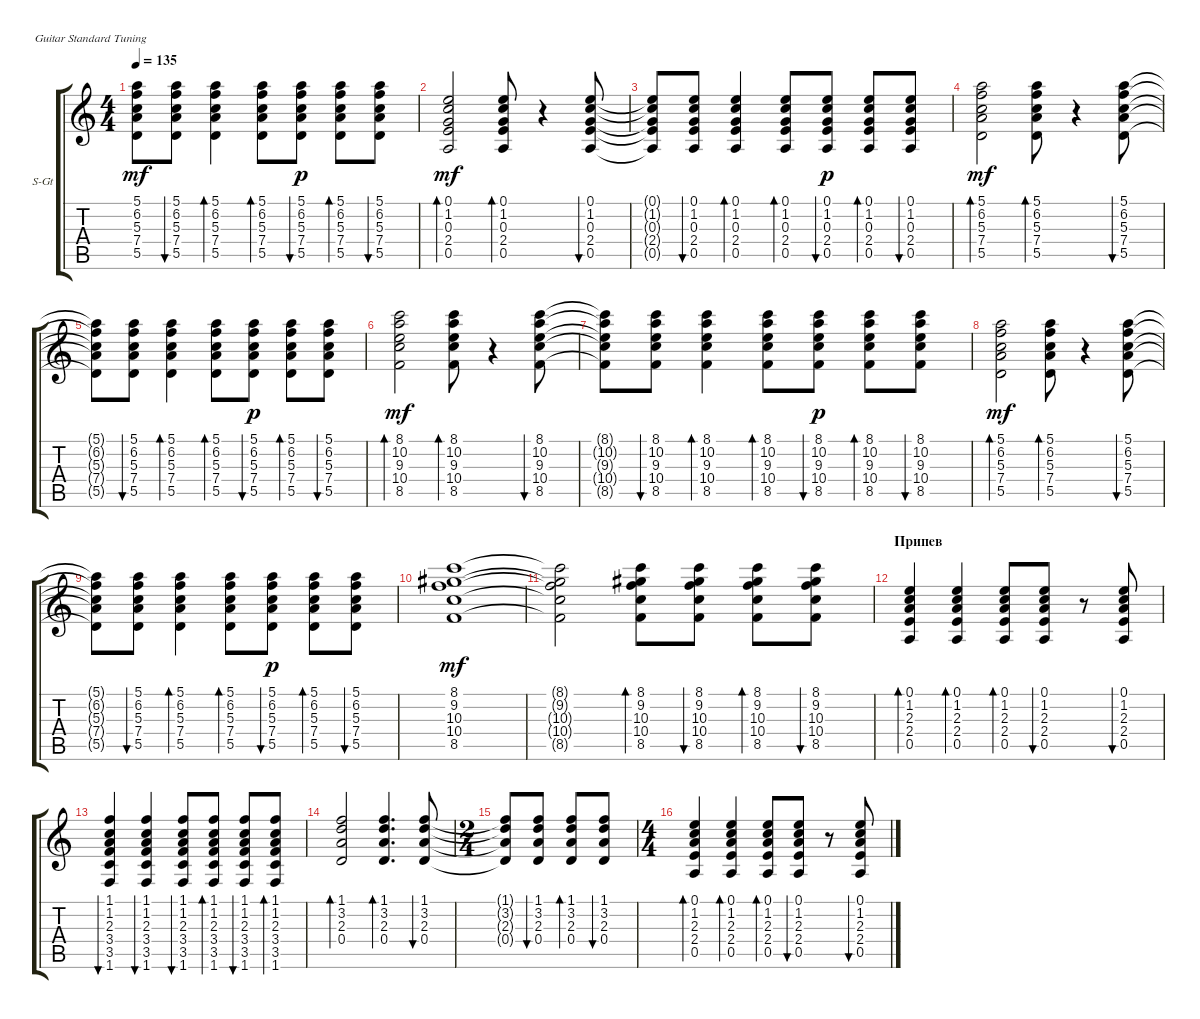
\defaultSystemsLayout 4
\bracketExtendMode groupsimilarinstruments
\firstSystemTrackNameOrientation horizontal
\otherSystemsTrackNameOrientation horizontal
\track ("Акустика1" "S-Gt") {instrument acousticguitarsteel}
\staff {score tabs}
\tuning (E4 B3 G3 D3 A2 E2)
\ts (4 4)
\tempo 135
\clef g2
\ks aminor
(5.5{t} 7.4{t} 5.3{t} 6.2{t} 5.1{t}).8{dy mf} (5.5 7.4 5.3 6.2 5.1).8{bu 30} (5.5 7.4 5.3 6.2 5.1).4{bd 30} (5.5 7.4 5.3 6.2 5.1).8{bd 30} (5.5 7.4 5.3 6.2 5.1).8{bu 30 dy p} (5.5 7.4 5.3 6.2 5.1).8{bd 30} (5.5 7.4 5.3 6.2 5.1).8{bu 30} |
(0.5 2.4 0.3 1.2 0.1).2{bd 30 dy mf} (0.5 2.4 0.3 1.2 0.1).8{bd 30} r.4 (0.5 2.4 0.3 1.2 0.1).8{bu 30} |
(0.5{t} 2.4{t} 0.3{t} 1.2{t} 0.1{t}).8 (0.5 2.4 0.3 1.2 0.1).8{bu 30} (0.5 2.4 0.3 1.2 0.1).4{bd 30} (0.5 2.4 0.3 1.2 0.1).8{bd 30} (0.5 2.4 0.3 1.2 0.1).8{bu 30 dy p} (0.5 2.4 0.3 1.2 0.1).8{bd 30} (0.5 2.4 0.3 1.2 0.1).8{bu 30} |
(5.5 7.4 5.3 6.2 5.1).2{bd 30 dy mf} (5.5 7.4 5.3 6.2 5.1).8{bd 30} r.4 (5.5 7.4 5.3 6.2 5.1).8{bu 30} |
(5.5{t} 7.4{t} 5.3{t} 6.2{t} 5.1{t}).8 (5.5 7.4 5.3 6.2 5.1).8{bu 30} (5.5 7.4 5.3 6.2 5.1).4{bd 30} (5.5 7.4 5.3 6.2 5.1).8{bd 30} (5.5 7.4 5.3 6.2 5.1).8{bu 30 dy p} (5.5 7.4 5.3 6.2 5.1).8{bd 30} (5.5 7.4 5.3 6.2 5.1).8{bu 30} |
(8.5 10.4 9.3 10.2 8.1).2{bd 30 dy mf} (8.5 10.4 9.3 10.2 8.1).8{bd 30} r.4 (8.5 10.4 9.3 10.2 8.1).8{bu 30} |
(8.5{t} 10.4{t} 9.3{t} 10.2{t} 8.1{t}).8 (8.5 10.4 9.3 10.2 8.1).8{bu 30} (8.5 10.4 9.3 10.2 8.1).4{bd 30} (8.5 10.4 9.3 10.2 8.1).8{bd 30} (8.5 10.4 9.3 10.2 8.1).8{bu 30 dy p} (8.5 10.4 9.3 10.2 8.1).8{bd 30} (8.5 10.4 9.3 10.2 8.1).8{bu 30} |
(5.5 7.4 5.3 6.2 5.1).2{bd 30 dy mf} (5.5 7.4 5.3 6.2 5.1).8{bd 30} r.4 (5.5 7.4 5.3 6.2 5.1).8{bu 30} |
(5.5{t} 7.4{t} 5.3{t} 6.2{t} 5.1{t}).8 (5.5 7.4 5.3 6.2 5.1).8{bu 30} (5.5 7.4 5.3 6.2 5.1).4{bd 30} (5.5 7.4 5.3 6.2 5.1).8{bd 30} (5.5 7.4 5.3 6.2 5.1).8{bu 30 dy p} (5.5 7.4 5.3 6.2 5.1).8{bd 30} (5.5 7.4 5.3 6.2 5.1).8{bu 30} |
(8.5 10.4 10.3 9.2 8.1).1{dy mf} |
(8.5{t} 10.4{t} 10.3{t} 9.2{t} 8.1{t}).2 (8.5 10.4 10.3 9.2 8.1).8{bd 30} (8.5 10.4 10.3 9.2 8.1).8{bu 30} (8.5 10.4 10.3 9.2 8.1).8{bd 30} (8.5 10.4 10.3 9.2 8.1).8{bu 30} |
\section ("" "Припев")
(0.5 2.4 2.3 1.2 0.1).4{bd 30} (0.5 2.4 2.3 1.2 0.1).4{bd 30} (0.5 2.4 2.3 1.2 0.1).8{bd 30} (0.5 2.4 2.3 1.2 0.1).8{bu 30} r.8 (0.5 2.4 2.3 1.2 0.1).8{bu 30} |
(1.6 3.5 3.4 2.3 1.2 1.1).4{bu 30} (3.5 3.4 2.3 1.2 1.1 1.6).4{bu 30} (3.5 3.4 2.3 1.2 1.1 1.6).8{bu 30} (3.5 3.4 2.3 1.2 1.1 1.6).8{bd 30} (3.5 3.4 2.3 1.2 1.1 1.6).8{bu 30} (3.5 3.4 2.3 1.2 1.1 1.6).8{bd 30} |
(0.4 2.3 3.2 1.1).2{bd 30} (0.4 2.3 3.2 1.1).4{d bd 30} (0.4 2.3 3.2 1.1).8{bu 30} |
\ts (2 4)
(1.1{t} 3.2{t} 2.3{t} 0.4{t}).8 (0.4 2.3 3.2 1.1).8{bu 30} (0.4 2.3 3.2 1.1).8{bd 30} (0.4 2.3 3.2 1.1).8{bu 30} |
\ts (4 4)
(0.5 2.4 2.3 1.2 0.1).4{bd 30} (0.5 2.4 2.3 1.2 0.1).4{bd 30} (0.5 2.4 2.3 1.2 0.1).8{bd 30} (0.5 2.4 2.3 1.2 0.1).8{bu 30} r.8 (0.5 2.4 2.3 1.2 0.1).8{bu 30}
